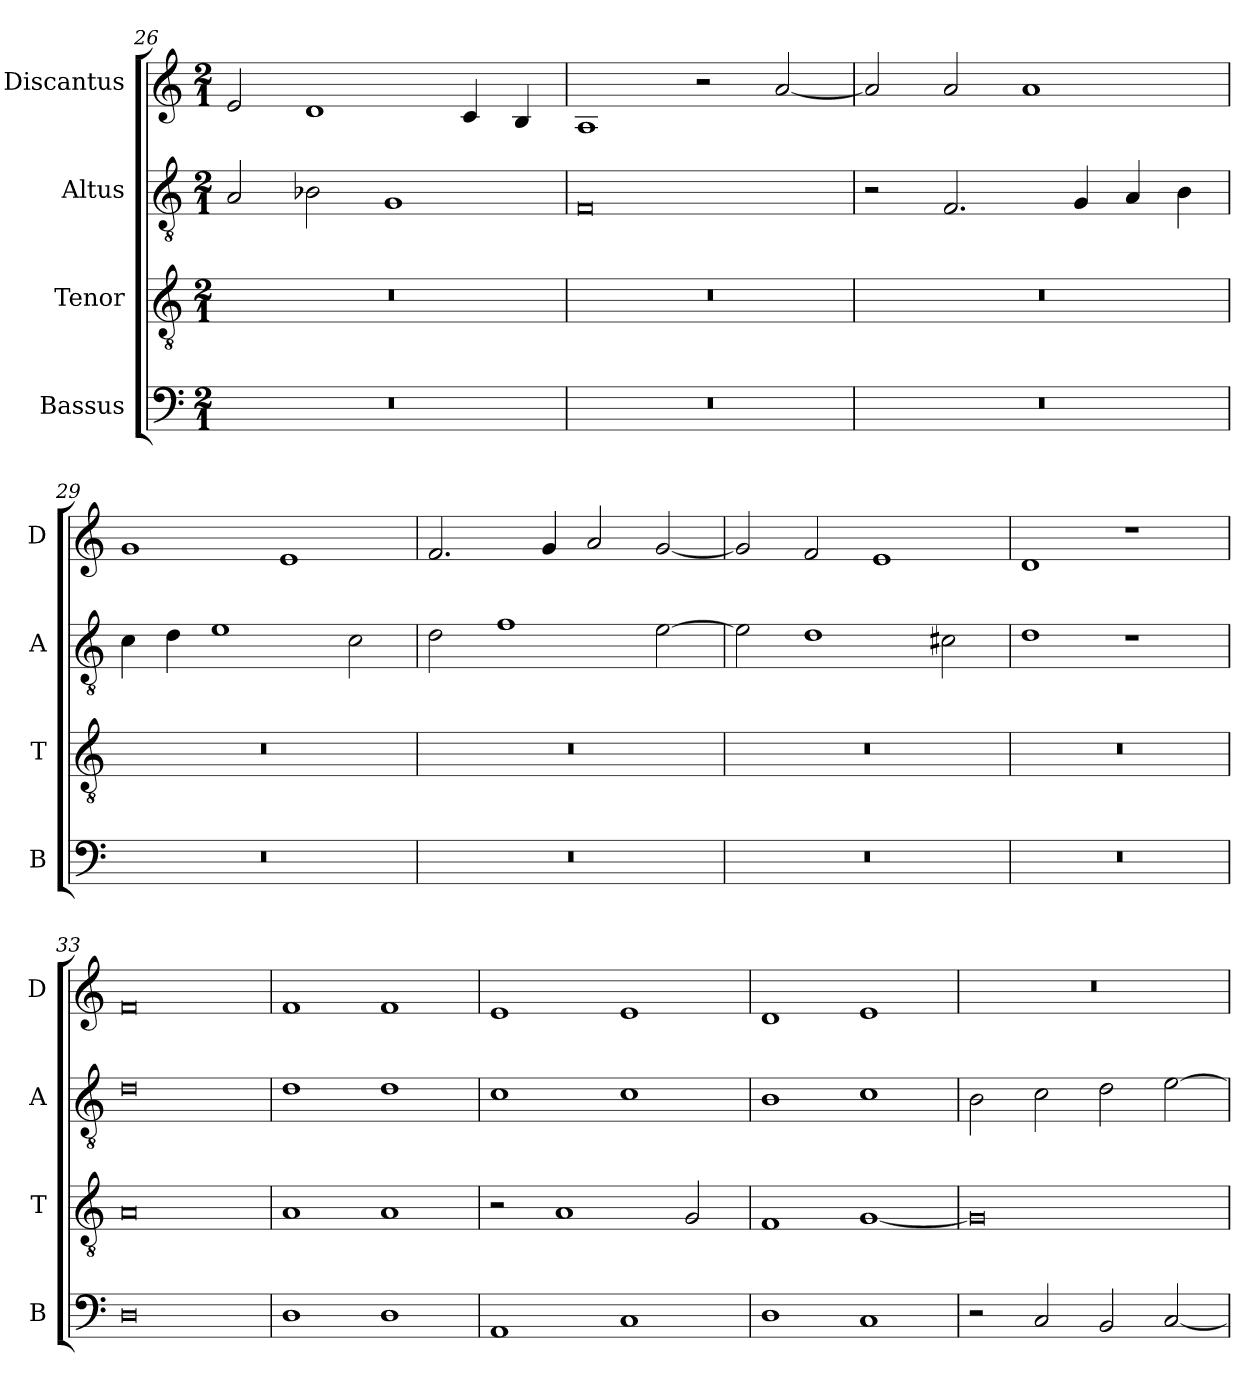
**kern	**kern	**kern	**kern
*part4	*part3	*part2	*part1
*staff4	*staff3	*staff2	*staff1
*I"Bassus	*I"Tenor	*I"Altus	*I"Discantus
*I'B	*I'T	*I'A	*I'D
*clefF4	*clefGv2	*clefGv2	*clefG2
*k[]	*k[]	*k[]	*k[]
*a:	*a:	*a:	*a:
*M2/1	*M2/1	*M2/1	*M2/1
=26	=26	=26	=26
0r	0r	2A	2e
.	.	2B-X	1d
.	.	1G	.
.	.	.	4c
.	.	.	4B
=27	=27	=27	=27
0r	0r	0F	1A
.	.	.	2r
.	.	.	[2a
=28	=28	=28	=28
0r	0r	2r	2a]
.	.	2.F	2a
.	.	.	1a
.	.	4G	.
.	.	4A	.
.	.	4B	.
=29	=29	=29	=29
0r	0r	4c	1g
.	.	4d	.
.	.	1e	.
.	.	.	1e
.	.	2c	.
=30	=30	=30	=30
0r	0r	2d	2.f
.	.	1f	.
.	.	.	4g
.	.	.	2a
.	.	[2e	[2g
=31	=31	=31	=31
0r	0r	2e]	2g]
.	.	1d	2f
.	.	.	1e
.	.	2c#X	.
=32	=32	=32	=32
0r	0r	1d	1d
.	.	1r	1r
=33	=33	=33	=33
0D	0A	0d	0f
=34	=34	=34	=34
1D	1A	1d	1f
1D	1A	1d	1f
=35	=35	=35	=35
1AA	2r	1c	1e
.	1A	.	.
1C	.	1c	1e
.	2G	.	.
=36	=36	=36	=36
1D	1F	1B	1d
1C	[1G	1c	1e
=37	=37	=37	=37
2r	0G]	2B	0r
2C	.	2c	.
2BB	.	2d	.
[2C	.	[2e	.
=	=	=	=
*-	*-	*-	*-
